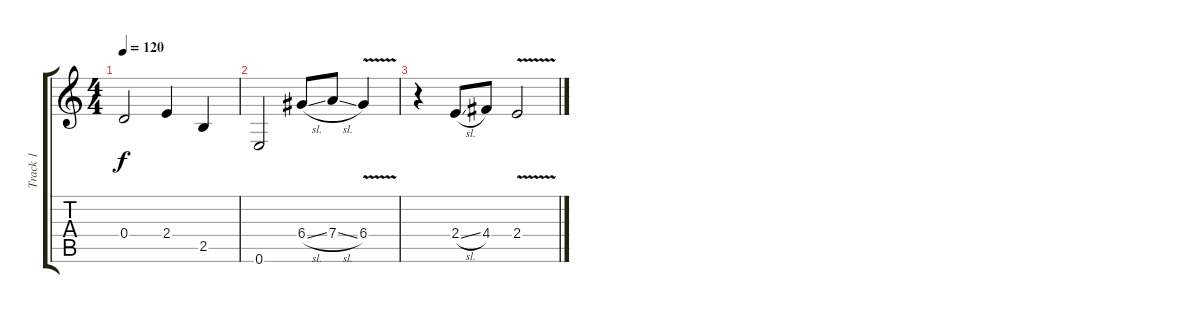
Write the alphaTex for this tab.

\track ("Track 1" "Track 1") {instrument overdrivenguitar}
\staff {score tabs}
\tuning (E4 B3 G3 D3 A2 E2) {hide}
\ts (4 4)
\tempo 120
\clef g2
\ks c
0.4.2{dy f} 2.4.4 2.5.4 |
0.6.2 6.4{sl}.8 7.4{sl}.8 6.4{v}.4 |
r.4 2.4{sl}.8 4.4.8 2.4{v}.2
